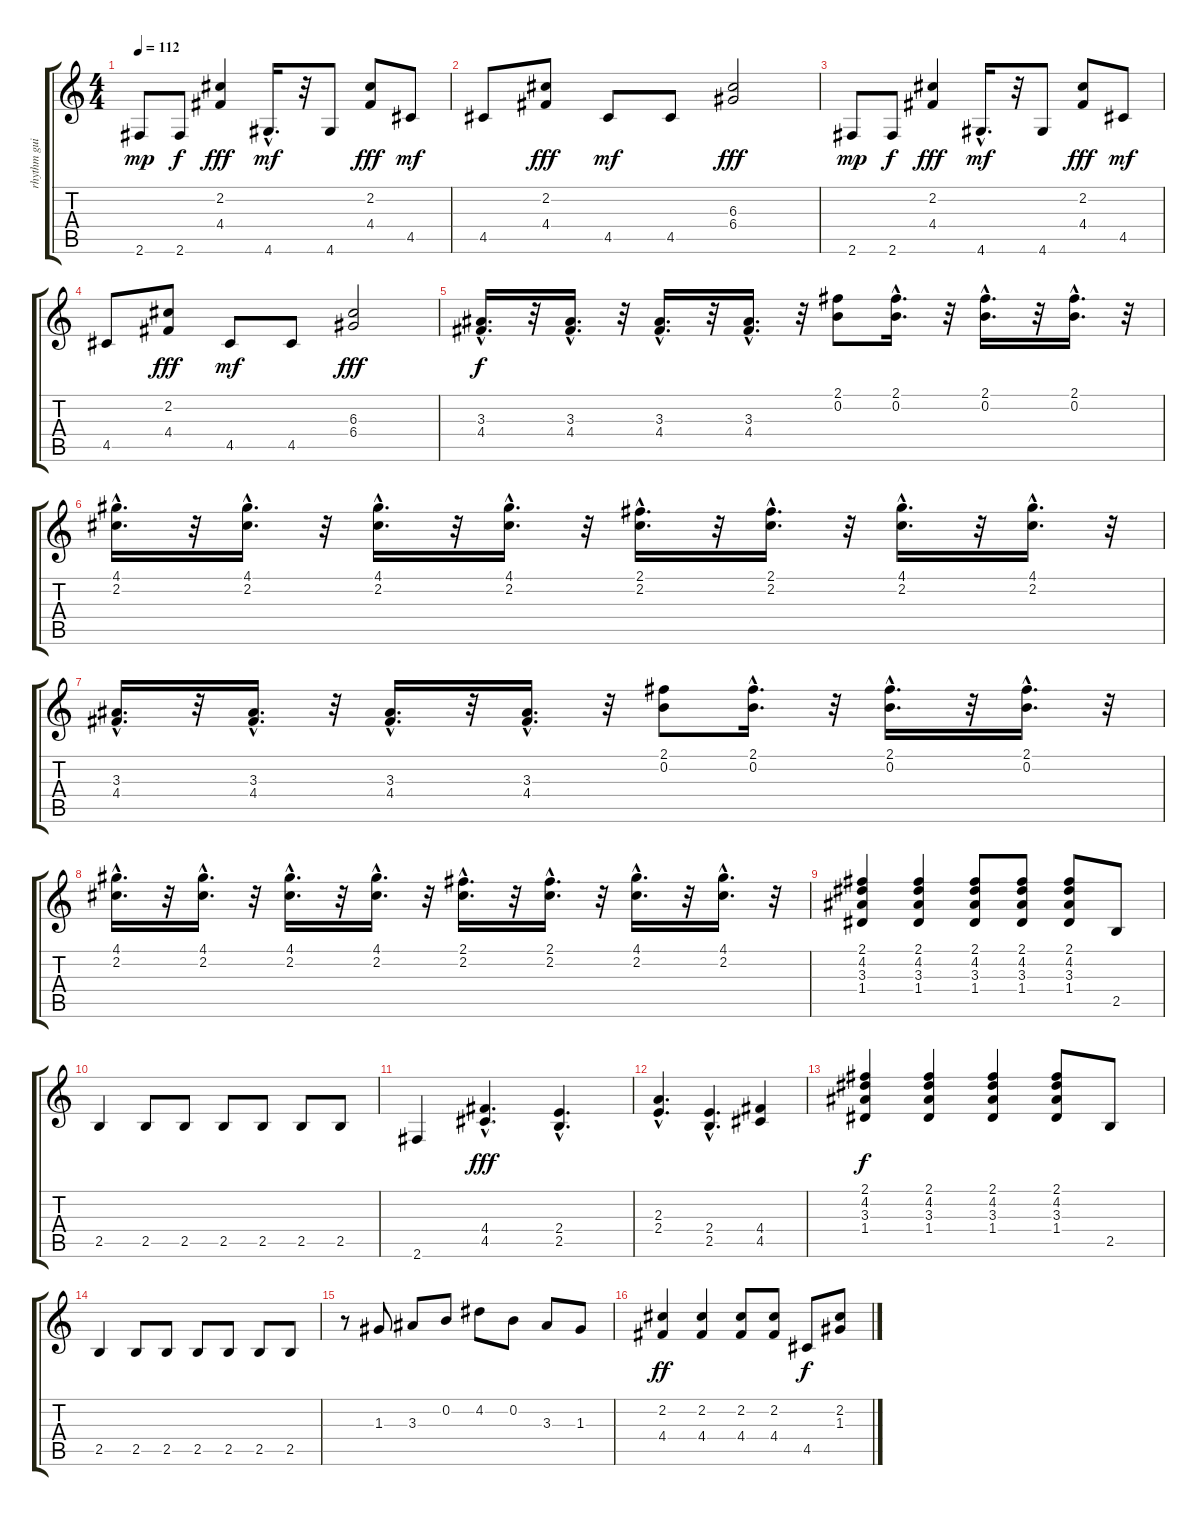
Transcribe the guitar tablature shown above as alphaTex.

\track ("rhythm guitar" "rhythm gui") {instrument electricguitarmuted}
\staff {score tabs}
\tuning (E4 B3 G3 D3 A2 E2) {hide}
\ts (4 4)
\tempo 112
\clef g2
\ks c
2.6.8{dy mp} 2.6.8{dy f} (2.2 4.4).4{dy fff} 4.6{hac}.16{d dy mf} r.32 4.6.8 (2.2 4.4).8{dy fff} 4.5.8{dy mf} |
4.5.8 (2.2 4.4).8{dy fff} 4.5.8{dy mf} 4.5.8 (6.3 6.4).2{dy fff} |
2.6.8{dy mp} 2.6.8{dy f} (2.2 4.4).4{dy fff} 4.6{hac}.16{d dy mf} r.32 4.6.8 (2.2 4.4).8{dy fff} 4.5.8{dy mf} |
4.5.8 (2.2 4.4).8{dy fff} 4.5.8{dy mf} 4.5.8 (6.3 6.4).2{dy fff} |
(3.3{hac} 4.4{hac}).16{d dy f} r.32 (3.3{hac} 4.4{hac}).16{d} r.32 (3.3{hac} 4.4{hac}).16{d} r.32 (3.3{hac} 4.4{hac}).16{d} r.32 (2.1 0.2).8 (2.1{hac} 0.2{hac}).16{d} r.32 (2.1{hac} 0.2{hac}).16{d} r.32 (2.1{hac} 0.2{hac}).16{d} r.32 |
(4.1{hac} 2.2{hac}).16{d} r.32 (4.1{hac} 2.2{hac}).16{d} r.32 (4.1{hac} 2.2{hac}).16{d} r.32 (4.1{hac} 2.2{hac}).16{d} r.32 (2.1{hac} 2.2{hac}).16{d} r.32 (2.1{hac} 2.2{hac}).16{d} r.32 (4.1{hac} 2.2{hac}).16{d} r.32 (4.1{hac} 2.2{hac}).16{d} r.32 |
(3.3{hac} 4.4{hac}).16{d} r.32 (3.3{hac} 4.4{hac}).16{d} r.32 (3.3{hac} 4.4{hac}).16{d} r.32 (3.3{hac} 4.4{hac}).16{d} r.32 (2.1 0.2).8 (2.1{hac} 0.2{hac}).16{d} r.32 (2.1{hac} 0.2{hac}).16{d} r.32 (2.1{hac} 0.2{hac}).16{d} r.32 |
(4.1{hac} 2.2{hac}).16{d} r.32 (4.1{hac} 2.2{hac}).16{d} r.32 (4.1{hac} 2.2{hac}).16{d} r.32 (4.1{hac} 2.2{hac}).16{d} r.32 (2.1{hac} 2.2{hac}).16{d} r.32 (2.1{hac} 2.2{hac}).16{d} r.32 (4.1{hac} 2.2{hac}).16{d} r.32 (4.1{hac} 2.2{hac}).16{d} r.32 |
(2.1 4.2 3.3 1.4).4 (2.1 4.2 3.3 1.4).4 (2.1 4.2 3.3 1.4).8 (2.1 4.2 3.3 1.4).8 (2.1 4.2 3.3 1.4).8 2.5.8 |
2.5.4 2.5.8 2.5.8 2.5.8 2.5.8 2.5.8 2.5.8 |
2.6.4 (4.4{hac} 4.5{hac}).4{d dy fff} (2.4{hac} 2.5{hac}).4{d} |
(2.3{hac} 2.4{hac}).4{d} (2.4{hac} 2.5{hac}).4{d} (4.4 4.5).4 |
(2.1 4.2 3.3 1.4).4{dy f} (2.1 4.2 3.3 1.4).4 (2.1 4.2 3.3 1.4).4 (2.1 4.2 3.3 1.4).8 2.5.8 |
2.5.4 2.5.8 2.5.8 2.5.8 2.5.8 2.5.8 2.5.8 |
r.8 1.3.8 3.3.8 0.2.8 4.2.8 0.2.8 3.3.8 1.3.8 |
(2.2 4.4).4{dy ff} (2.2 4.4).4 (2.2 4.4).8 (2.2 4.4).8 4.5.8{dy f} (2.2 1.3).8
